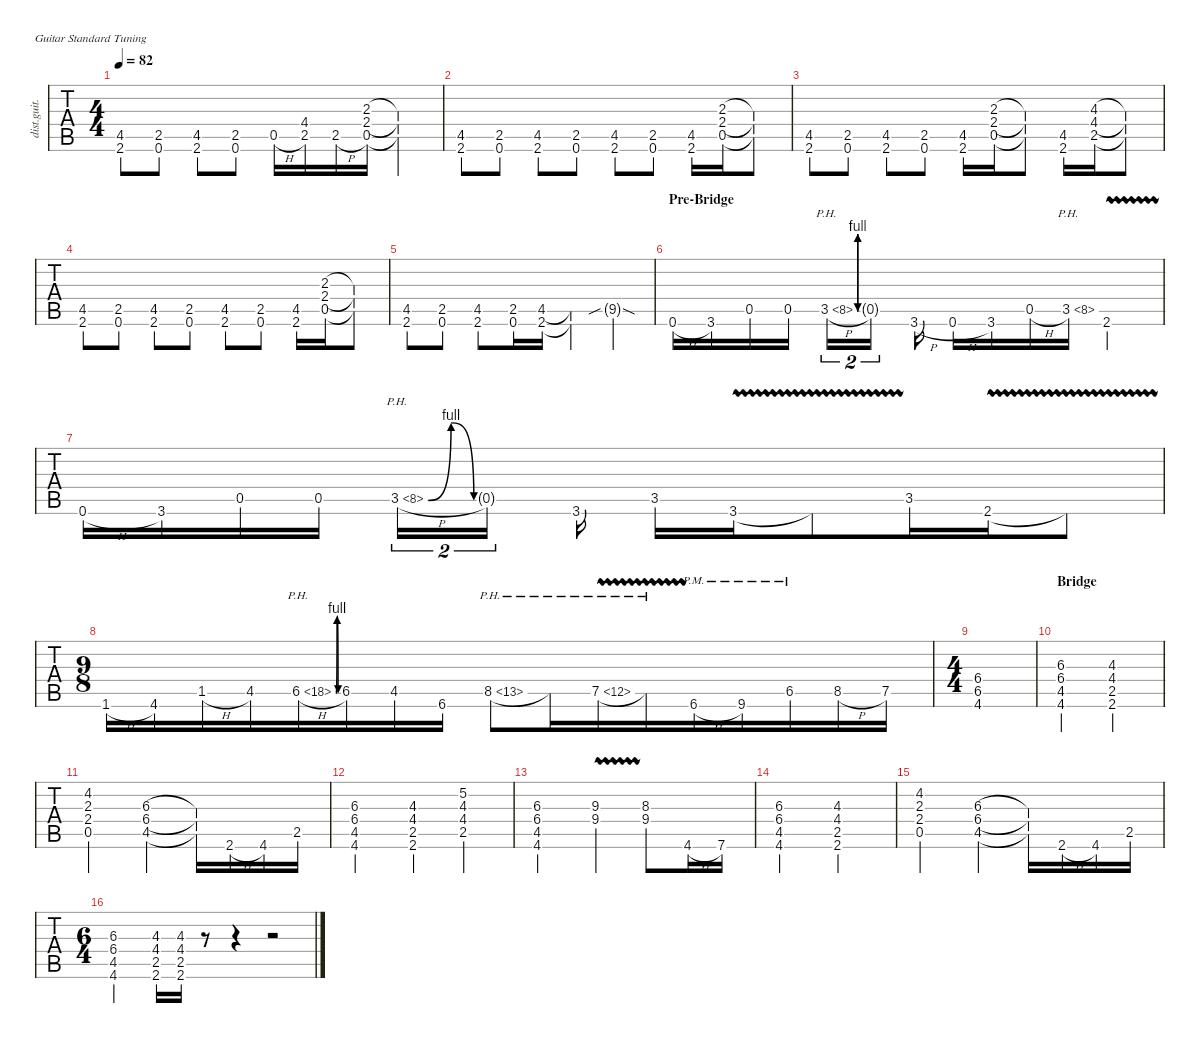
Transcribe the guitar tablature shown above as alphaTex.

\defaultSystemsLayout 2
\hideDynamics
\bracketExtendMode nobrackets
\otherSystemsTrackNameOrientation horizontal
\track ("Guitar I" "dist.guit.") {instrument overdrivenguitar}
\staff {tabs}
\tuning (E4 B3 G3 D3 A2 E2)
\ts (4 4)
\tempo 82
\clef g2
\ks g
(2.6{st} 4.5{st}).8{dy ff} (0.6{st} 2.5{st}).8 (2.6{st} 4.5{st}).8 (0.6{st} 2.5{st}).8 0.5{h}.16 (2.5 4.4).16 2.5{h}.16 (2.4 0.5 2.3).16 (2.4{t} 0.5{t} 2.3{t}).4 |
(2.6{st} 4.5{st}).8 (0.6{st} 2.5{st}).8 (2.6{st} 4.5{st}).8 (0.6{st} 2.5{st}).8 (2.6{st} 4.5{st}).8 (0.6{st} 2.5{st}).8 (2.6 4.5).16 (0.5 2.4 2.3).16 (2.4{t} 0.5{t} 2.3{t}).8 |
(2.6{st} 4.5{st}).8 (0.6{st} 2.5{st}).8 (2.6{st} 4.5{st}).8 (0.6{st} 2.5{st}).8 (2.6 4.5).16 (0.5 2.4 2.3).16 (2.4{t} 0.5{t} 2.3{t}).8 (2.6 4.5).16 (2.5 4.4 4.3).16 (4.4{t} 2.5{t} 4.3{t}).8 |
(2.6{st} 4.5{st}).8 (0.6{st} 2.5{st}).8 (2.6{st} 4.5{st}).8 (0.6{st} 2.5{st}).8 (2.6{st} 4.5{st}).8 (0.6{st} 2.5{st}).8 (2.6 4.5).16 (0.5 2.4 2.3).16 (2.4{t} 0.5{t} 2.3{t}).8 |
(2.6{st} 4.5{st}).8 (0.6{st} 2.5{st}).8 (2.6{st} 4.5{st}).8 (0.6 2.5).16 (2.6 4.5).16 (2.6{t} 4.5{t}).4 9.5{sib sod g}.4 |
\beaming (8 4 4)
\section ("" "Pre-Bridge")
0.6{h}.16 3.6.16 0.5.16 0.5.16 3.5{be (bendrelease 12.6 0 19.2 4 19.8 4 59.4 0) ph 5 h}.16{tu (2 3)} 0.5{g}.16{tu (2 3)} 3.6{h}.16 0.6{h}.16 3.6.16 0.5{h}.16 3.5{ph 5}.16 2.6{vw}.4 |
0.6{h}.16 3.6.16 0.5.16 0.5.16 3.5{be (bendrelease 12.6 0 19.2 4 19.8 4 59.4 0) ph 5 h}.16{tu (2 3)} 0.5{g}.16{tu (2 3)} 3.6.16 3.5.16 3.6{vw}.16 3.6{vw t}.8 3.5.16 2.6{vw}.16 2.6{vw t}.8 |
\ts (9 8)
\beaming (8 4 5)
1.6{h}.16 4.6.16 1.5{h}.16 4.5.16 6.5{be (bendrelease 0 0 6.6 4 20.4 4 59.4 0) ph 12 h}.16 6.5.16 4.5.16 6.6.16 8.5{ph 5}.8 8.5{ph 5 t}.16 7.5{ph 5 vw}.16 7.5{ph 5 t}.16 6.6{h pm}.16 9.6{pm}.16 6.5{pm}.16 8.5{h}.16 7.5.16 |
\ts (4 4)
\beaming (8 4 4)
(6.5 4.6 6.4).1{dy f} |
\section ("" "Bridge")
(4.5 6.4 4.6 6.3).2 (2.6 2.5 4.4 4.3).2 |
(0.5 2.4 2.3 4.2).2 (4.5 6.4 6.3).4 (4.5{t} 6.4{t} 6.3{t}).16 2.6{h}.16 4.6.16 2.5.16 |
(4.5 6.4 4.6 6.3).2 (2.6 2.5 4.4 4.3).4 (4.4 4.3 5.2 2.5).4 |
(4.5 6.4 4.6 6.3).2 (9.4{vw} 9.3{vw}).4 (8.3 9.4).8 4.6{h}.16 7.6.16 |
(4.5 6.4 4.6 6.3).2 (2.6 2.5 4.4 4.3).2 |
(0.5 2.4 2.3 4.2).2 (4.5 6.4 6.3).4 (4.5{t} 6.4{t} 6.3{t}).16 2.6{h}.16 4.6.16 2.5.16 |
\ts (6 4)
\beaming (8 4 4 4)
(4.5 6.4 4.6 6.3).2 (2.6 2.5 4.4 4.3).16 (2.6 2.5 4.4 4.3).16 r.8 r.4 r.2
